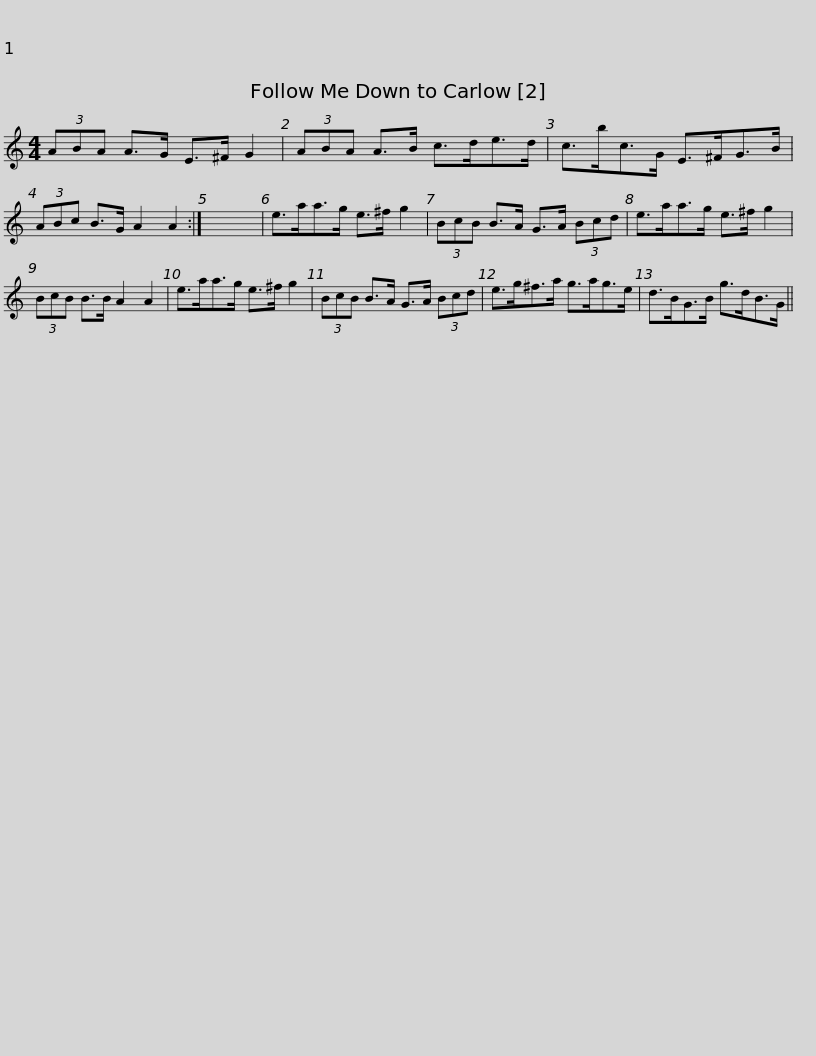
X:1
L:1/8
M:4/4
I:linebreak $
K:C
V:1 treble
V:1
 (3ABA A>G E>^F G2 | (3ABA A>B c>de>d | c>bc>G E>^FG>B | (3ABc B>G A2 A2 :| x8 |$ %5
 e>aa>g e>^f g2 | (3BcB B>A G>A (3Bcd | e>aa>g e>^f g2 | (3BcB B>B A2 A2 | e>aa>g e>^f g2 |$ %10
 (3BcB B>A G>A (3Bcd | e>g^f>a g>ag>e | d>BG>B g>dB>G || %13
